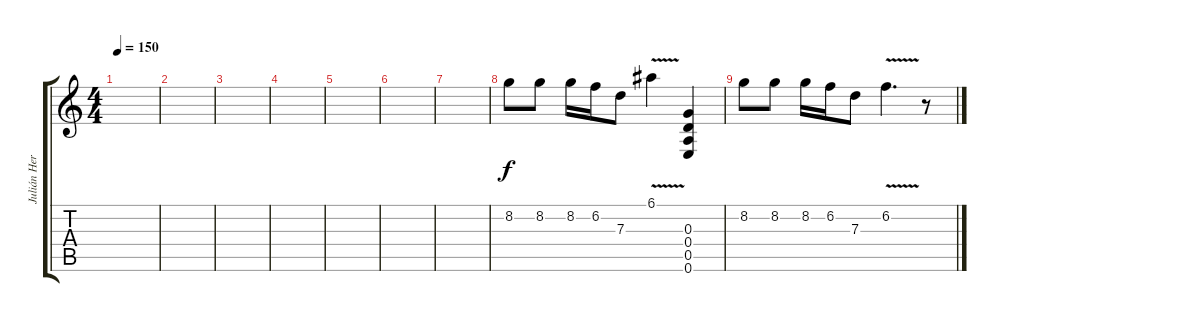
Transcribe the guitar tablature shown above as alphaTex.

\track ("Julián Hernández - Guitarra arreglos" "Julián Her") {instrument overdrivenguitar}
\staff {score tabs}
\tuning (E4 B3 G3 D3 A2 E2) {hide}
\ts (4 4)
\tempo 150
\clef g2
\ks c
|
|
|
|
|
|
|
8.2.8 8.2.8 8.2.16 6.2.16 7.3.8 6.1{v}.4 (0.3 0.4 0.5 0.6).4 |
8.2.8 8.2.8 8.2.16 6.2.16 7.3.8 6.2{v}.4{d} r.8
